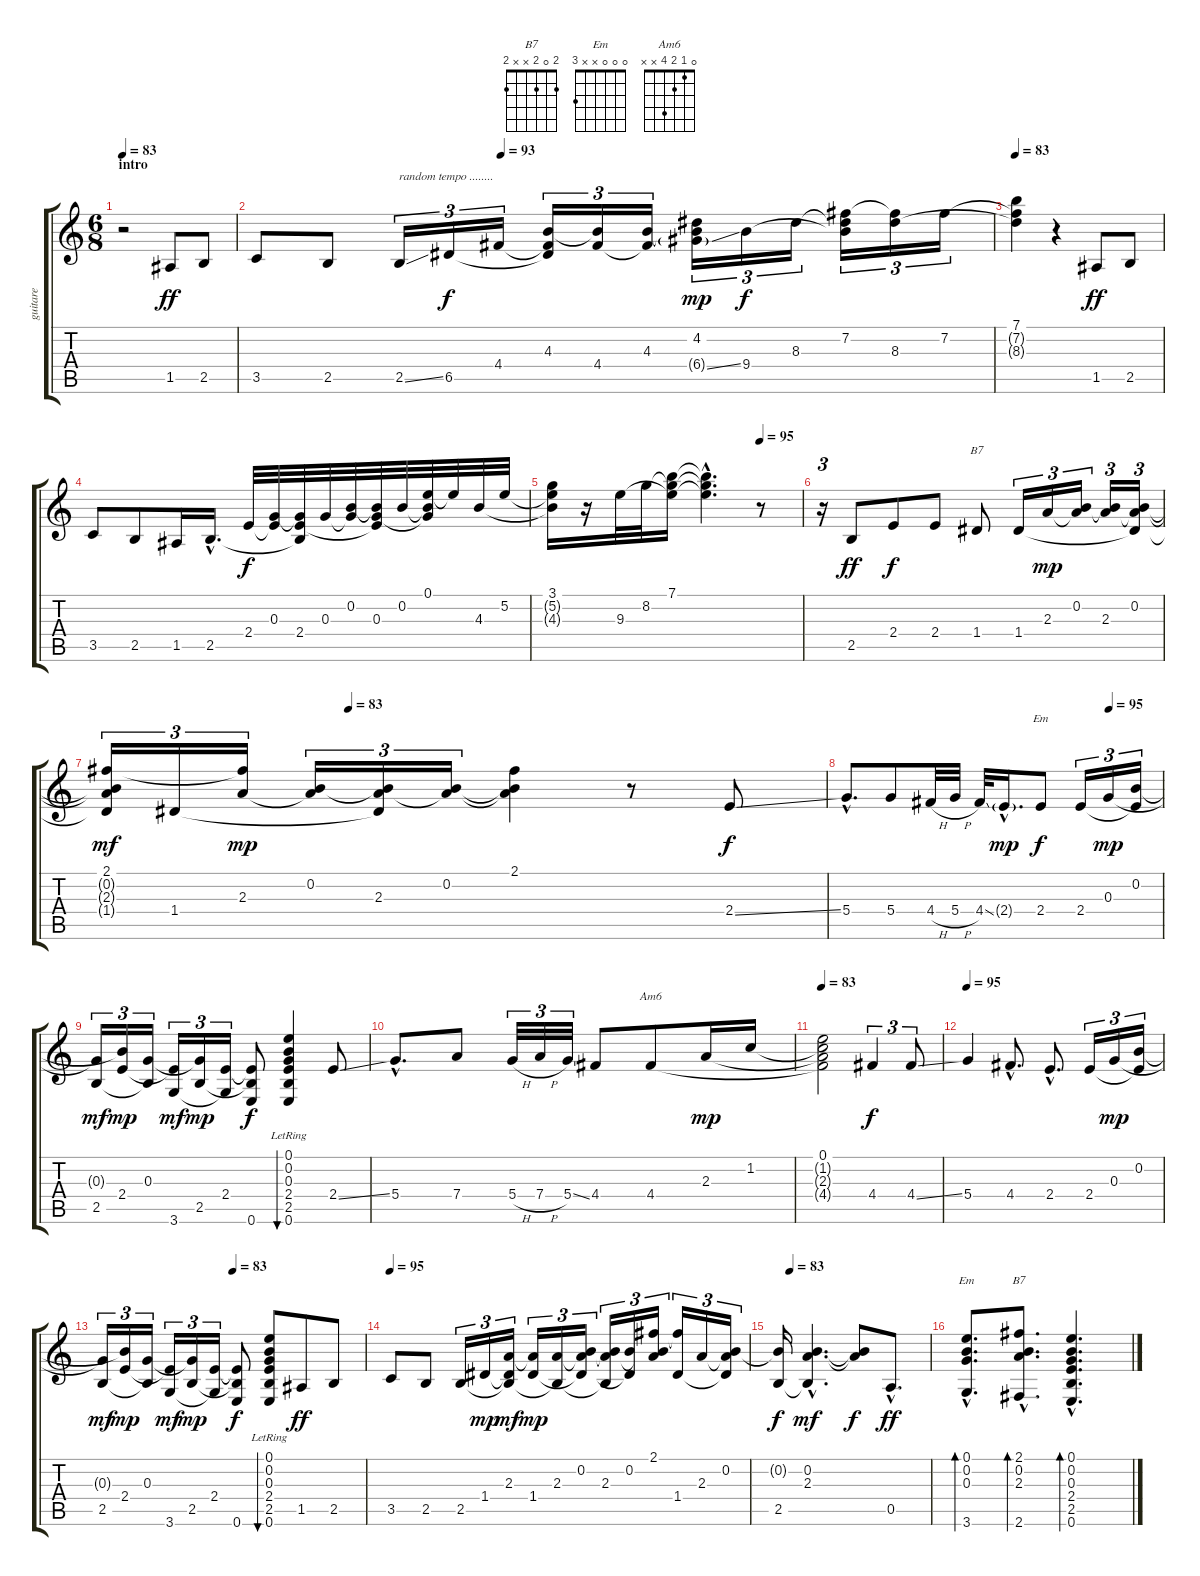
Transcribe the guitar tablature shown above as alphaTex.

\track ("guitare" "guitare") {instrument electricguitarjazz}
\staff {score tabs}
\tuning (E4 B3 G3 D3 A2 E2) {hide}
\chord ("B7" 2 0 2 1 2 x)
\chord ("Em" 0 0 0 2 2 0)
\chord ("Am6" 0 1 2 4 x x)
\chord ("Em" 0 0 0 x x 3)
\chord ("B7" 2 0 2 x x 2)
\ts (6 8)
\section ("" "intro")
\tempo 83
\clef g2
\ks c
r.2{dy ff instrument electricguitarjazz} 1.5.8 2.5.8 |
\tempo (93 0.3333333333333333)
3.5.8 2.5.8 2.5{ss}.16{tu (3 2) txt "random tempo ........"} 6.5.16{tu (3 2) dy f} 4.4.16{tu (3 2)} (4.3 4.4{t} 6.5{t}).16{tu (3 2)} (4.3{t} 4.4).16{tu (3 2)} (4.3 4.4{t}).16{tu (3 2)} (4.2 4.3{t} 6.4{ss g}).16{tu (3 2) dy mp} 9.4.16{tu (3 2) dy f} 8.3.16{tu (3 2)} (7.2 8.3{t} 9.4{t}).16{tu (3 2)} (7.2{t} 8.3).16{tu (3 2)} 7.2.16{tu (3 2)} |
\tempo 83
(7.1 7.2{t} 8.3{t}).4 r.4 1.5.8{dy ff} 2.5.8 |
3.5.8 2.5.8 1.5.16 2.5{hac}.16{d} 2.4.32{dy f} (0.3 2.4{t}).32 (0.3{t} 2.4 2.5{t}).32 0.3.32 (0.2 0.3{t}).32 (0.2{t} 0.3 2.4{t}).32 0.2.32 (0.1 0.2{t} 0.3{t}).32 0.1{t}.32 4.3.32 5.2.32 |
\tempo (95 0.8333333333333334)
(3.1 5.2{t} 4.3{t}).16 r.16 9.3.32 8.2.32 (7.1 8.2{t} 9.3{t}).16 (7.1{hac t} 8.2{hac t} 9.3{hac t}).4{d} r.8 |
r.16{tu (3 2)} 2.5.8{dy ff} 2.4.8{dy f} 2.4.8 1.4.8{ch "B7"} 1.4.16{tu (3 2)} 2.3.16{tu (3 2) dy mp} (0.2 2.3{t}).16{tu (3 2)} (0.2{t} 2.3).16{tu (3 2)} (0.2 2.3{t} 1.4{t}).16{tu (3 2)} |
\tempo (83 0.3333333333333333)
(2.1 0.2{t} 2.3{t} 1.4{t}).16{tu (3 2) dy mf} 1.4.16{tu (3 2)} (2.1{t} 2.3).16{tu (3 2) dy mp} (0.2 2.3{t}).16{tu (3 2)} (0.2{t} 2.3 1.4{t}).16{tu (3 2)} (0.2 2.3{t}).16{tu (3 2)} (2.1 0.2{t} 2.3{t}).4 r.8 2.4{ss}.8{dy f} |
\tempo (95 0.8333333333333334)
5.4{hac}.8{d} 5.4.8 4.4{h}.32 5.4{h}.32 4.4{ss}.32 2.4{g hac}.16{d dy mp} 2.4.8{ch "Em" dy f} 2.4.16{tu (3 2)} 0.3.16{tu (3 2) dy mp} (0.2 2.4{t}).16{tu (3 2)} |
(0.3{t} 2.5).16{tu (3 2) dy mf} (0.2{t} 2.4).16{tu (3 2) dy mp} (0.3 2.5{t}).16{tu (3 2)} (2.4{t} 3.6).16{tu (3 2) dy mf} (0.3{t} 2.5).16{tu (3 2) dy mp} (2.4 3.6{t}).16{tu (3 2)} (2.4{t} 2.5{t} 0.6).8{dy f} (0.1{lr} 0.2{lr} 0.3 2.4 2.5 0.6).4{bu 120} 2.4{ss}.8 |
5.4{hac}.8{d} 7.4.8 5.4{h}.32{tu (3 2)} 7.4{h}.32{tu (3 2)} 5.4{ss}.32{tu (3 2)} 4.4.8 4.4.8{ch "Am6"} 2.3.16{dy mp} 1.2.16 |
\tempo 83
(0.1 1.2{t} 2.3{t} 4.4{t}).2 4.4.4{tu (3 2) dy f} 4.4{ss}.8{tu (3 2)} |
\tempo 95
5.4.4 4.4{hac}.8{d} 2.4{hac}.8{d} 2.4.16{tu (3 2)} 0.3.16{tu (3 2) dy mp} (0.2 2.4{t}).16{tu (3 2)} |
\tempo (83 0.5)
(0.3{t} 2.5).16{tu (3 2) dy mf} (0.2{t} 2.4).16{tu (3 2) dy mp} (0.3 2.5{t}).16{tu (3 2)} (2.4{t} 3.6).16{tu (3 2) dy mf} (0.3{t} 2.5).16{tu (3 2) dy mp} (2.4 3.6{t}).16{tu (3 2)} (2.4{t} 2.5{t} 0.6).8{dy f} (0.1{lr} 0.2{lr} 0.3 2.4 2.5 0.6).8{bu 120} 1.5.8{dy ff} 2.5.8 |
\tempo 95
3.5.8 2.5.8 2.5.16{tu (3 2)} 1.4.16{tu (3 2) dy mp} (2.3 1.4{t} 2.5{t}).16{tu (3 2) dy mf} (2.3{t} 1.4).16{tu (3 2) dy mp} (2.3 2.5{t}).16{tu (3 2)} (0.2 2.3{t} 1.4{t}).16{tu (3 2)} (0.2{t} 2.3 2.5{t}).16{tu (3 2)} (0.2 1.4{t}).16{tu (3 2)} (2.1 0.2{t} 2.3{t}).16{tu (3 2)} (2.1{t} 1.4).16{tu (3 2)} 2.3.16{tu (3 2)} (0.2 2.3{t} 1.4{t}).16{tu (3 2)} |
\tempo (83 0.08333333333333333)
(0.2{t} 2.5).16{dy f} (0.2{hac} 2.3{hac} 2.5{hac t}).4{d dy mf} (0.2{t} 2.3{t}).8{dy f} 0.5{hac}.8{d dy ff} |
(0.1{hac} 0.2{hac} 0.3{hac} 3.6{hac}).8{d bd 240 ch "Em"} (2.1{hac} 0.2{hac} 2.3{hac} 2.6{hac}).8{d bd 240 ch "B7"} (0.1{hac} 0.2{hac} 0.3{hac} 2.4{hac} 2.5{hac} 0.6{hac}).4{d bd 480}
